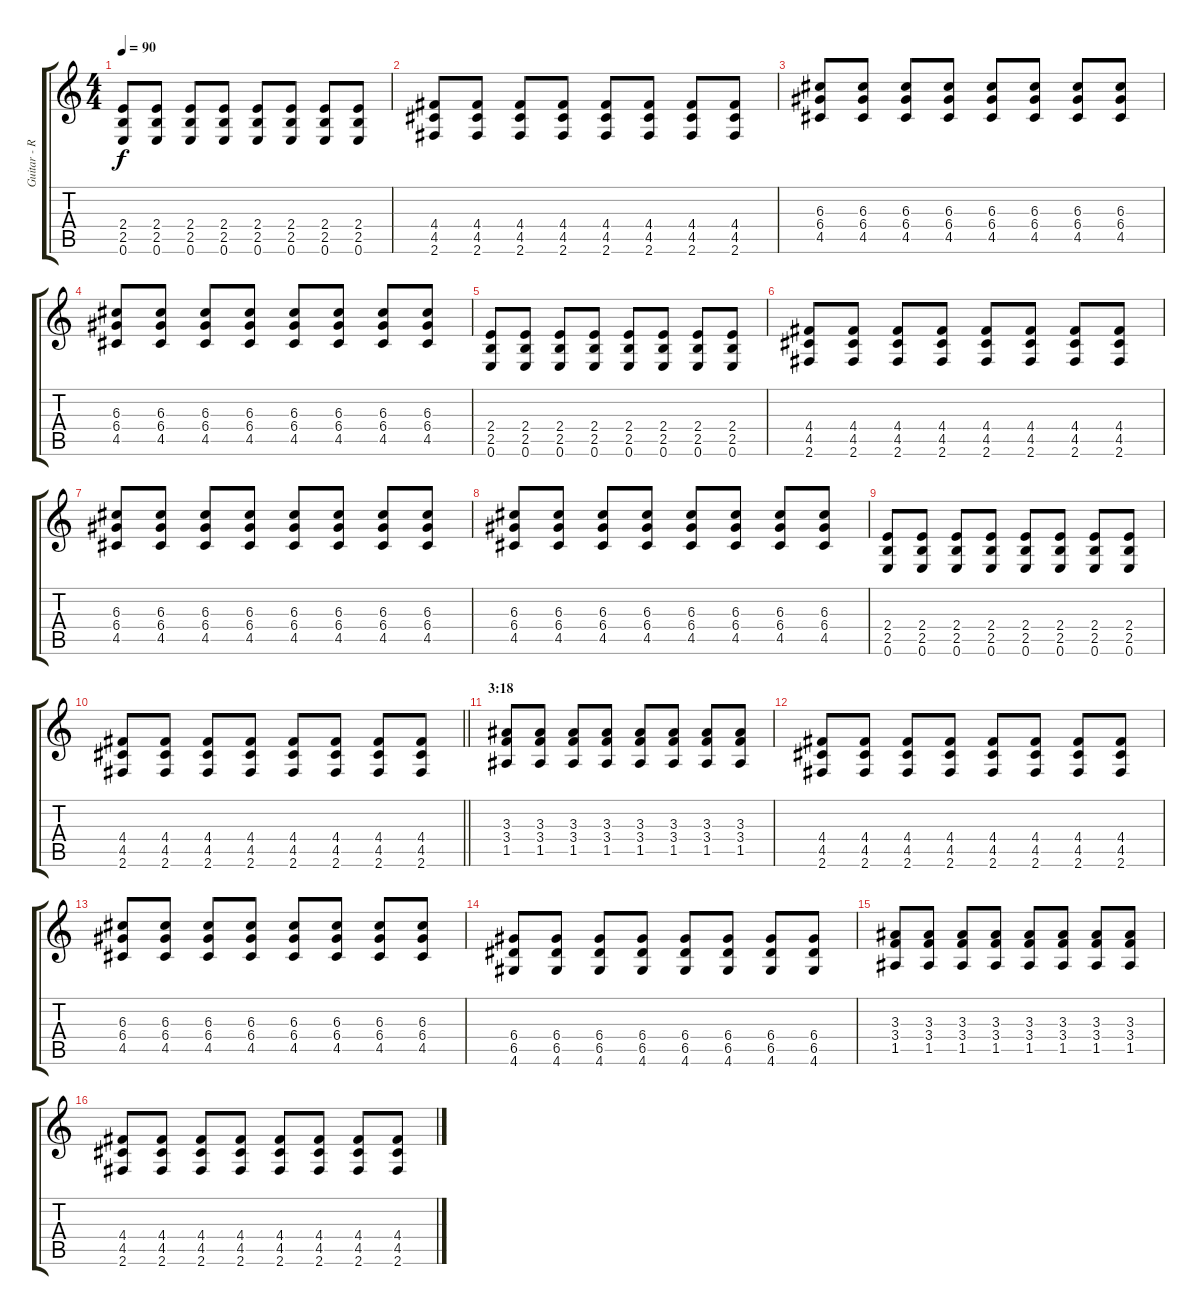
\track ("Guitar - Rhytm" "Guitar - R") {instrument distortionguitar}
\staff {score tabs}
\tuning (E4 B3 G3 D3 A2 E2) {hide}
\ts (4 4)
\tempo 90
\clef g2
\ks c
(2.4 2.5 0.6).8{dy f} (2.4 2.5 0.6).8 (2.4 2.5 0.6).8 (2.4 2.5 0.6).8 (2.4 2.5 0.6).8 (2.4 2.5 0.6).8 (2.4 2.5 0.6).8 (2.4 2.5 0.6).8 |
(4.4 4.5 2.6).8 (4.4 4.5 2.6).8 (4.4 4.5 2.6).8 (4.4 4.5 2.6).8 (4.4 4.5 2.6).8 (4.4 4.5 2.6).8 (4.4 4.5 2.6).8 (4.4 4.5 2.6).8 |
(6.3 6.4 4.5).8 (6.3 6.4 4.5).8 (6.3 6.4 4.5).8 (6.3 6.4 4.5).8 (6.3 6.4 4.5).8 (6.3 6.4 4.5).8 (6.3 6.4 4.5).8 (6.3 6.4 4.5).8 |
(6.3 6.4 4.5).8 (6.3 6.4 4.5).8 (6.3 6.4 4.5).8 (6.3 6.4 4.5).8 (6.3 6.4 4.5).8 (6.3 6.4 4.5).8 (6.3 6.4 4.5).8 (6.3 6.4 4.5).8 |
(2.4 2.5 0.6).8 (2.4 2.5 0.6).8 (2.4 2.5 0.6).8 (2.4 2.5 0.6).8 (2.4 2.5 0.6).8 (2.4 2.5 0.6).8 (2.4 2.5 0.6).8 (2.4 2.5 0.6).8 |
(4.4 4.5 2.6).8 (4.4 4.5 2.6).8 (4.4 4.5 2.6).8 (4.4 4.5 2.6).8 (4.4 4.5 2.6).8 (4.4 4.5 2.6).8 (4.4 4.5 2.6).8 (4.4 4.5 2.6).8 |
(6.3 6.4 4.5).8 (6.3 6.4 4.5).8 (6.3 6.4 4.5).8 (6.3 6.4 4.5).8 (6.3 6.4 4.5).8 (6.3 6.4 4.5).8 (6.3 6.4 4.5).8 (6.3 6.4 4.5).8 |
(6.3 6.4 4.5).8 (6.3 6.4 4.5).8 (6.3 6.4 4.5).8 (6.3 6.4 4.5).8 (6.3 6.4 4.5).8 (6.3 6.4 4.5).8 (6.3 6.4 4.5).8 (6.3 6.4 4.5).8 |
(2.4 2.5 0.6).8 (2.4 2.5 0.6).8 (2.4 2.5 0.6).8 (2.4 2.5 0.6).8 (2.4 2.5 0.6).8 (2.4 2.5 0.6).8 (2.4 2.5 0.6).8 (2.4 2.5 0.6).8 |
\barLineRight lightlight
(4.4 4.5 2.6).8 (4.4 4.5 2.6).8 (4.4 4.5 2.6).8 (4.4 4.5 2.6).8 (4.4 4.5 2.6).8 (4.4 4.5 2.6).8 (4.4 4.5 2.6).8 (4.4 4.5 2.6).8 |
\section ("" "3:18")
(3.3 3.4 1.5).8 (3.3 3.4 1.5).8 (3.3 3.4 1.5).8 (3.3 3.4 1.5).8 (3.3 3.4 1.5).8 (3.3 3.4 1.5).8 (3.3 3.4 1.5).8 (3.3 3.4 1.5).8 |
(4.4 4.5 2.6).8 (4.4 4.5 2.6).8 (4.4 4.5 2.6).8 (4.4 4.5 2.6).8 (4.4 4.5 2.6).8 (4.4 4.5 2.6).8 (4.4 4.5 2.6).8 (4.4 4.5 2.6).8 |
(6.3 6.4 4.5).8 (6.3 6.4 4.5).8 (6.3 6.4 4.5).8 (6.3 6.4 4.5).8 (6.3 6.4 4.5).8 (6.3 6.4 4.5).8 (6.3 6.4 4.5).8 (6.3 6.4 4.5).8 |
(6.4 6.5 4.6).8 (6.4 6.5 4.6).8 (6.4 6.5 4.6).8 (6.4 6.5 4.6).8 (6.4 6.5 4.6).8 (6.4 6.5 4.6).8 (6.4 6.5 4.6).8 (6.4 6.5 4.6).8 |
(3.3 3.4 1.5).8 (3.3 3.4 1.5).8 (3.3 3.4 1.5).8 (3.3 3.4 1.5).8 (3.3 3.4 1.5).8 (3.3 3.4 1.5).8 (3.3 3.4 1.5).8 (3.3 3.4 1.5).8 |
(4.4 4.5 2.6).8 (4.4 4.5 2.6).8 (4.4 4.5 2.6).8 (4.4 4.5 2.6).8 (4.4 4.5 2.6).8 (4.4 4.5 2.6).8 (4.4 4.5 2.6).8 (4.4 4.5 2.6).8
